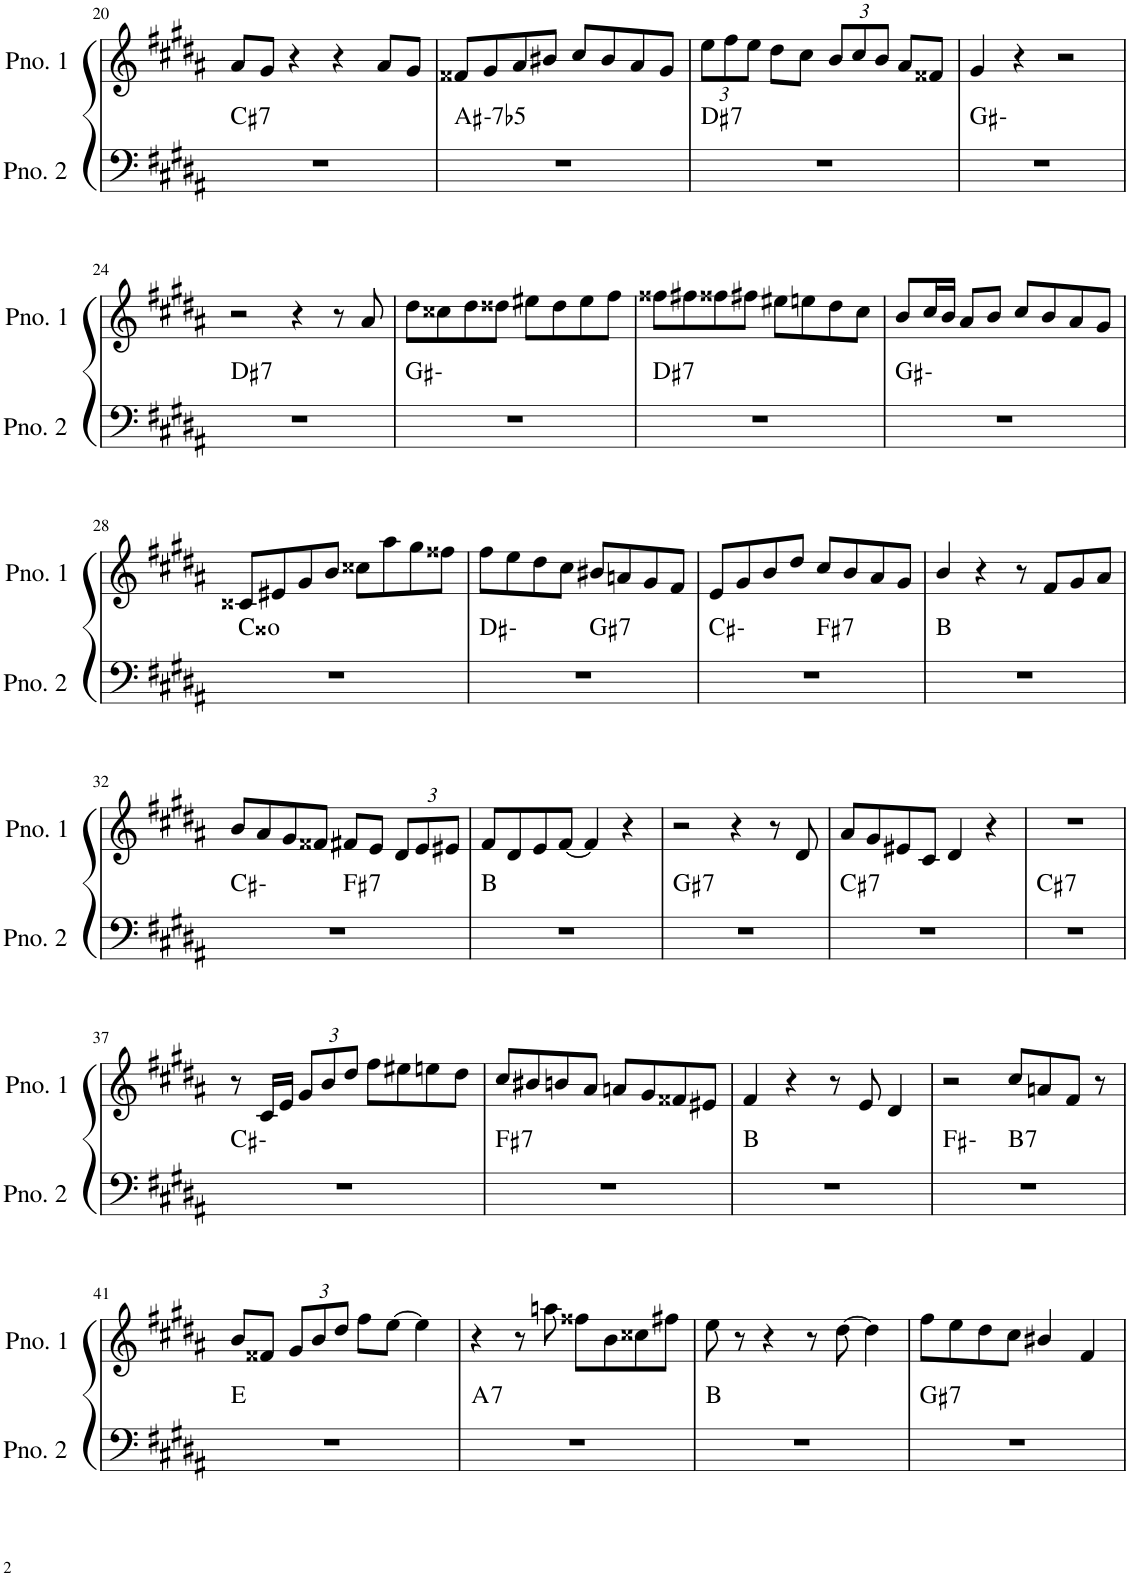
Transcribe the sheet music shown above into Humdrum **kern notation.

**kern	**harte	**kern
*part2	*part2	*part1
*staff2	*	*staff1
*I"ピアノ 2	*	*I"ピアノ 1
!!LO:PB:g=z
*clefF4	*	*clefG2
*k[f#c#g#d#a#]	*	*k[f#c#g#d#a#]
*M4/4	*	*M4/4
=20	=20	=20
!	!LO:H:kt=7	!
1r	C#:7	8a#/L
.	.	8g#/J
.	.	4r
.	.	4r
.	.	8a#/L
.	.	8g#/J
=21	=21	=21
!	!LO:H:kt=-7b5	!
1r	A#:hdim7	8f##X/L
.	.	8g#/
.	.	8a#/
.	.	8b#X/J
.	.	8cc#/L
.	.	8b#/
.	.	8a#/
.	.	8g#/J
=22	=22	=22
*	*	*Xbrackettup
!	!LO:H:kt=7	!
1r	D#:7	12ee\L
.	.	12ff#\
.	.	12ee\J
.	.	8dd#\L
.	.	8cc#\J
.	.	12b/L
.	.	12cc#/
.	.	12b/J
.	.	8a#/L
.	.	8f##X/J
=23	=23	=23
1r	G#:min	4g#/
.	.	4r
.	.	2r
!!LO:LB:g=z
=24	=24	=24
!	!LO:H:kt=7	!
1r	D#:7	2r
.	.	4r
.	.	8r
.	.	8a#/
=25	=25	=25
1r	G#:min	8dd#\L
.	.	8cc##X\
.	.	8dd#\
.	.	8dd##X\J
.	.	8ee#X\L
.	.	8dd##\
.	.	8ee#\
.	.	8ff#\J
=26	=26	=26
!	!LO:H:kt=7	!
1r	D#:7	8ff##X\L
.	.	8ff#X\
.	.	8ff##X\
.	.	8ff#X\J
.	.	8ee#X\L
.	.	8een\
.	.	8dd#\
.	.	8cc#\J
=27	=27	=27
1r	G#:min	8b/L
.	.	16cc#/L
.	.	16b/JJ
.	.	8a#/L
.	.	8b/J
.	.	8cc#/L
.	.	8b/
.	.	8a#/
.	.	8g#/J
!!LO:LB:g=z
=28	=28	=28
1r	C##:dim	8c##X/L
.	.	8e#X/
.	.	8g#/
.	.	8b/J
.	.	8cc##X\L
.	.	8aa#\
.	.	8gg#\
.	.	8ff##X\J
=29	=29	=29
*^	*	*
1r	2ryy	D#:min	8ff#\L
.	.	.	8ee\
.	.	.	8dd#\
.	.	.	8cc#\J
!	!	!LO:H:kt=7	!
.	2ryy	G#:7	8b#X/L
.	.	.	8an/
.	.	.	8g#/
.	.	.	8f#/J
=30	=30	=30	=30
1r	2ryy	C#:min	8e/L
.	.	.	8g#/
.	.	.	8b/
.	.	.	8dd#/J
!	!	!LO:H:kt=7	!
.	2ryy	F#:7	8cc#/L
.	.	.	8b/
.	.	.	8a#/
.	.	.	8g#/J
*v	*v	*	*
=31	=31	=31
1r	B:maj	4b/
.	.	4r
.	.	8r
.	.	8f#/L
.	.	8g#/
.	.	8a#/J
!!LO:LB:g=z
=32	=32	=32
*^	*	*
1r	2ryy	C#:min	8b/L
.	.	.	8a#/
.	.	.	8g#/
.	.	.	8f##X/J
!	!	!LO:H:kt=7	!
.	2ryy	F#:7	8f#X/L
.	.	.	8e/J
.	.	.	12d#/L
.	.	.	12e/
.	.	.	12e#X/J
*v	*v	*	*
=33	=33	=33
1r	B:maj	8f#/L
.	.	8d#/
.	.	8e/
.	.	[8f#/J
.	.	4f#/]
.	.	4r
=34	=34	=34
!	!LO:H:kt=7	!
1r	G#:7	2r
.	.	4r
.	.	8r
.	.	8d#/
=35	=35	=35
!	!LO:H:kt=7	!
1r	C#:7	8a#/L
.	.	8g#/
.	.	8e#X/
.	.	8c#/J
.	.	4d#/
.	.	4r
=36	=36	=36
!	!LO:H:kt=7	!
1r	C#:7	1r
!!LO:LB:g=z
=37	=37	=37
1r	C#:min	8r
.	.	16c#/LL
.	.	16e/JJ
.	.	12g#/L
.	.	12b/
.	.	12dd#/J
.	.	8ff#\L
.	.	8ee#X\
.	.	8een\
.	.	8dd#\J
=38	=38	=38
!	!LO:H:kt=7	!
1r	F#:7	8cc#/L
.	.	8b#X/
.	.	8bn/
.	.	8a#/J
.	.	8an/L
.	.	8g#/
.	.	8f##X/
.	.	8e#X/J
=39	=39	=39
1r	B:maj	4f#/
.	.	4r
.	.	8r
.	.	8e/
.	.	4d#/
=40	=40	=40
*^	*	*
1r	2ryy	F#:min	2r
!	!	!LO:H:kt=7	!
.	2ryy	B:7	8cc#/L
.	.	.	8an/
.	.	.	8f#/J
.	.	.	8r
*v	*v	*	*
!!LO:LB:g=z
=41	=41	=41
1r	E:maj	8b/L
.	.	8f##X/J
.	.	12g#/L
.	.	12b/
.	.	12dd#/J
.	.	8ff#\L
.	.	[8ee\J
.	.	4ee\]
=42	=42	=42
!	!LO:H:kt=7	!
1r	A:7	4r
.	.	8r
.	.	8aan\
.	.	8ff##X\L
.	.	8b\
.	.	8cc##X\
.	.	8ff#X\J
=43	=43	=43
1r	B:maj	8ee\
.	.	8r
.	.	4r
.	.	8r
.	.	[8dd#\
.	.	4dd#\]
=44	=44	=44
!	!LO:H:kt=7	!
1r	G#:7	8ff#\L
.	.	8ee\
.	.	8dd#\
.	.	8cc#\J
.	.	4b#X/
.	.	4f#/
=	=	=
*-	*-	*-
